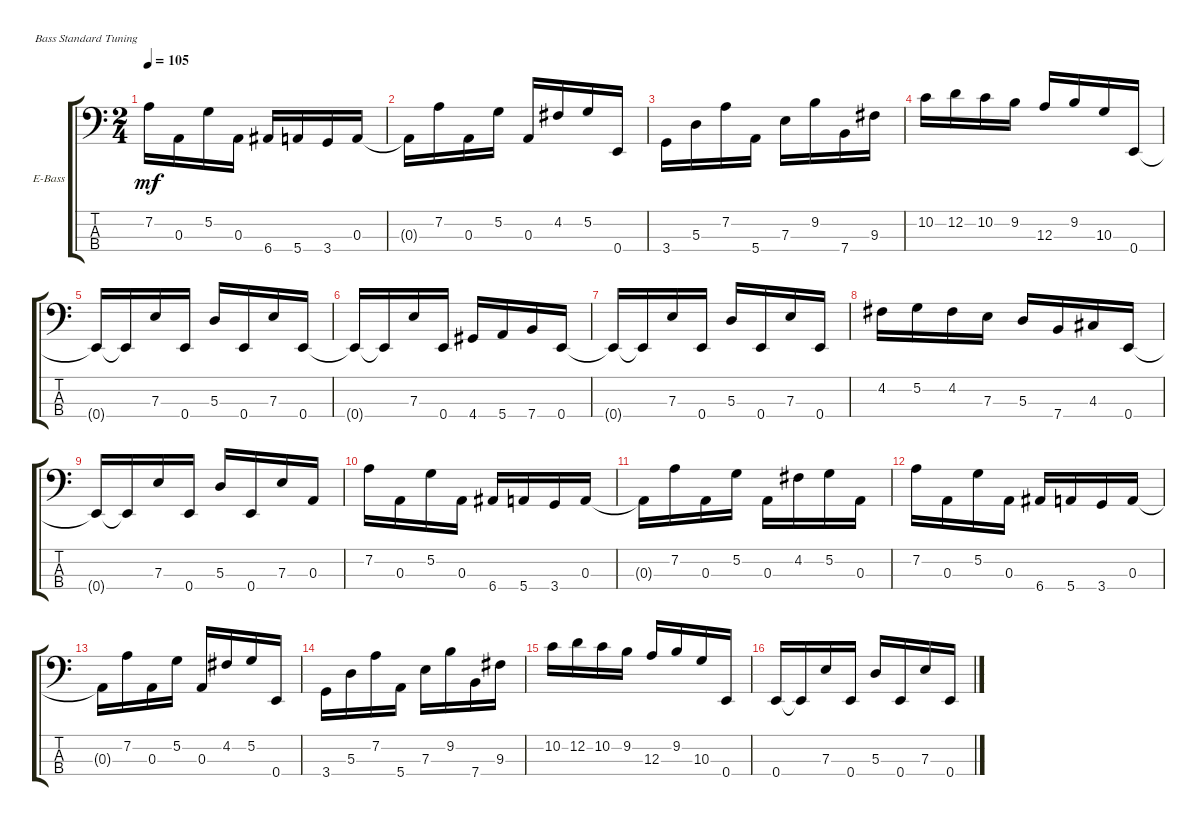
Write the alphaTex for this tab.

\defaultSystemsLayout 4
\bracketExtendMode groupsimilarinstruments
\firstSystemTrackNameOrientation horizontal
\otherSystemsTrackNameOrientation horizontal
\track ("Anthony Jackson" "E-Bass") {instrument electricbassfinger}
\staff {score tabs}
\tuning (G2 D2 A1 E1)
\ts (2 4)
\tempo 105
\clef f4
\ks c
7.2.16{dy mf} 0.3.16 5.2.16 0.3.16 6.4.16 5.4.16 3.4.16 0.3.16 |
0.3{t}.16 7.2.16 0.3.16 5.2.16 0.3.16 4.2.16 5.2.16 0.4.16 |
3.4.16 5.3.16 7.2.16 5.4.16 7.3.16 9.2.16 7.4.16 9.3.16 |
10.2.16 12.2.16 10.2.16 9.2.16 12.3.16 9.2.16 10.3.16 0.4.16 |
0.4{t}.16 0.4{t}.16 7.3.16 0.4.16 5.3.16 0.4.16 7.3.16 0.4.16 |
0.4{t}.16 0.4{t}.16 7.3.16 0.4.16 4.4.16 5.4.16 7.4.16 0.4.16 |
0.4{t}.16 0.4{t}.16 7.3.16 0.4.16 5.3.16 0.4.16 7.3.16 0.4.16 |
4.2.16 5.2.16 4.2.16 7.3.16 5.3.16 7.4.16 4.3.16 0.4.16 |
0.4{t}.16 0.4{t}.16 7.3.16 0.4.16 5.3.16 0.4.16 7.3.16 0.3.16 |
7.2.16 0.3.16 5.2.16 0.3.16 6.4.16 5.4.16 3.4.16 0.3.16 |
0.3{t}.16 7.2.16 0.3.16 5.2.16 0.3.16 4.2.16 5.2.16 0.3.16 |
7.2.16 0.3.16 5.2.16 0.3.16 6.4.16 5.4.16 3.4.16 0.3.16 |
0.3{t}.16 7.2.16 0.3.16 5.2.16 0.3.16 4.2.16 5.2.16 0.4.16 |
3.4.16 5.3.16 7.2.16 5.4.16 7.3.16 9.2.16 7.4.16 9.3.16 |
10.2.16 12.2.16 10.2.16 9.2.16 12.3.16 9.2.16 10.3.16 0.4.16 |
0.4.16 0.4{t}.16 7.3.16 0.4.16 5.3.16 0.4.16 7.3.16 0.4.16
